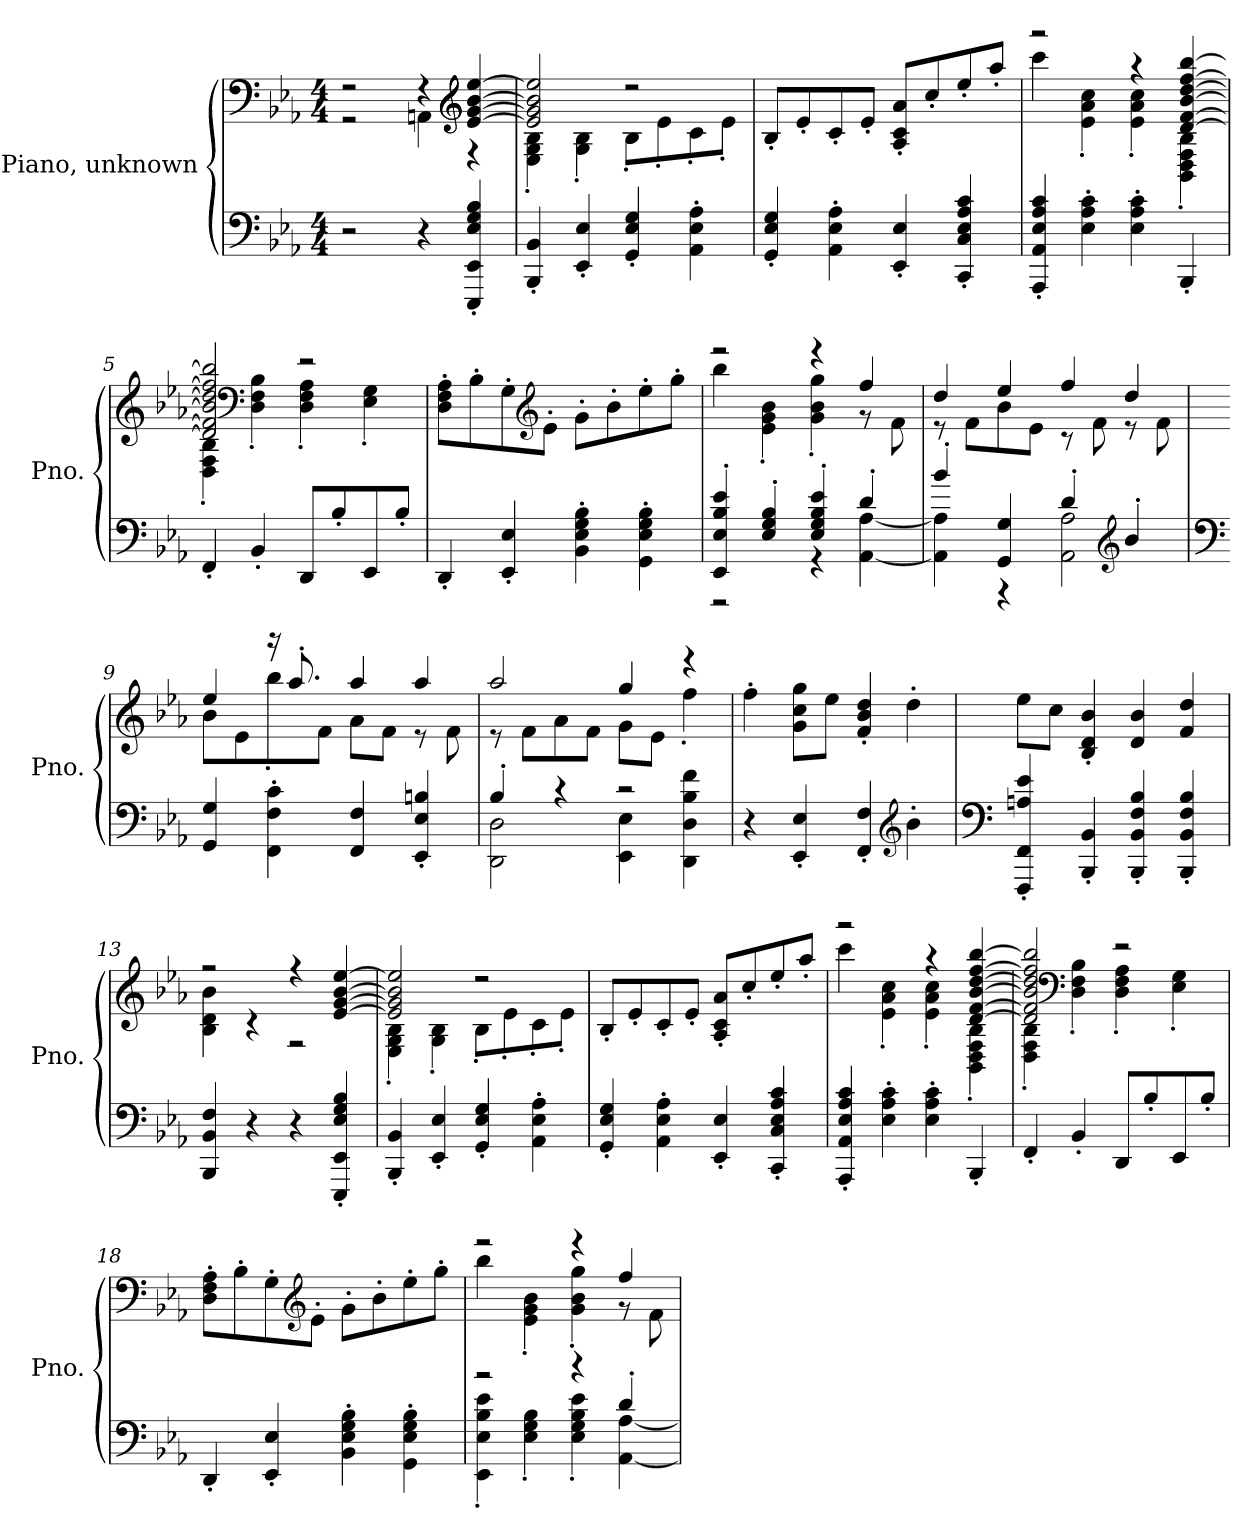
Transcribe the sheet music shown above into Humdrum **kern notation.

**kern	**kern
*part1	*part1
*staff2	*staff1
*I"Piano, unknown	*
*I'Pno.	*
*clefF4	*clefF4
*k[b-e-a-]	*k[b-e-a-]
*M4/4	*M4/4
*MM120	*MM120
=1	=1
*	*^
2r	2r	2r
4r	4r	4AAn\
*	*clefG2	*
4EEE-/' 4EE-/' 4E-/' 4G/' 4B-/'	[4e-/ [4g/ [4b-/ [4ee-/	4r
=2	=2	=2
4BBB-/' 4BB-/'	2e-/] 2g/] 2b-/] 2ee-/]	4E-\' 4G\' 4B-\'
4EE-/' 4E-/'	.	4G\' 4B-\'
4GG/' 4E-/' 4G/'	2r	8B-'\L
.	.	8e-'\
4AA-\' 4E-\' 4A-\'	.	8c'\
.	.	8e-'\J
*	*v	*v
=3	=3
4GG/' 4E-/' 4G/'	8B-'/L
.	8e-'/
4AA-\' 4E-\' 4A-\'	8c'/
.	8e-'/J
4EE-/' 4E-/'	8A-/' 8c/' 8a-/'L
.	8cc'/
4CC/' 4C/' 4E-/' 4A-/' 4c/'	8ee-'/
.	8aa-'/J
=4	=4
*	*^
4AAA-/' 4AA-/' 4E-/' 4A-/' 4c/'	2r	4ccc\
4E-\' 4A-\' 4c\'	.	4e-\' 4a-\' 4cc\'
4E-\' 4A-\' 4c\'	4r	4e-\' 4a-\' 4cc\'
4BBB-'/	[4d/ [4f/ [4b-/ [4dd/ [4ff/ [4bb-/	4BB-\' 4D\' 4F\' 4B-\'
=5	=5	=5
4FF'/	2d/] 2f/] 2b-/] 2dd/] 2ff/] 2bb-/]	4D\' 4F\' 4B-\'
*	*clefF4	*
4BB-'/	.	4D\' 4F\' 4B-\'
8DD/L	2r	4D\' 4F\' 4A-\'
8B-'/	.	.
8EE-/	.	4E-\' 4G\'
8B-'/J	.	.
*	*v	*v
!!LO:LB:g=z
=6	=6
4DD'/	8D\' 8F\' 8A-\'L
.	8B-'\
4EE-/' 4E-/'	8G'\
*	*clefG2
.	8e-'\J
4BB-\' 4E-\' 4G\' 4B-\'	8g'\L
.	8b-'\
4GG\' 4E-\' 4G\' 4B-\'	8ee-'\
.	8gg'\J
=7	=7
*^	*^
4EE-/' 4E-/' 4B-/' 4e-/'	2r	2r	4bb-\
4E-/' 4G/' 4B-/'	.	.	4e-\' 4g\' 4b-\'
4E-/' 4G/' 4B-/' 4e-/'	4r	4r	4g\' 4b-\' 4gg\'
4d'/	[4AA-\ [4A-\	4ff/	8r
.	.	.	8f\
=8	=8	=8	=8
4b-'/	4AA-\] 4A-\]	4dd/	8r
.	.	.	8f\L
4GG/ 4G/	4r	4ee-/	8b-\
.	.	.	8e-\J
4d'/	2AA-\ 2A-\	4ff/	8r
.	.	.	8f\
*clefG2	*	*	*
4b-'/	.	4dd/	8r
.	.	.	8f\
*v	*v	*	*
=9	=9	=9
*clefF4	*	*
4GG/ 4G/	4ee-/	8b-\L
.	.	8e-\
4FF\' 4F\' 4c\'	16r	8bb-'\
.	8.aa-'/	.
.	.	8f\J
4FF/ 4F/	4aa-/	8a-\L
.	.	8f\J
4EE-/' 4E-/' 4Bn/'	4aa-/	8r
.	.	8f\
!!LO:LB:g=z	!!
=10	=10	=10
*^	*	*
4B-'/	2DD\ 2D\	2aa-/	8r
.	.	.	8f\L
4r	.	.	8a-\
.	.	.	8f\J
2r	4EE-\ 4E-\	4gg/	8g\L
.	.	.	8e-\J
.	4DD\ 4D\ 4B-\ 4f\	4r	4ff'\
*v	*v	*	*
*	*v	*v
=11	=11
4r	4ff'\
4EE-/' 4E-/'	8g\ 8cc\ 8gg\L
.	8ee-\J
4FF/' 4F/'	4f/' 4b-/' 4dd/'
*clefG2	*
4b-'\	4dd'\
=12	=12
*clefF4	*
4FFF/' 4FF/' 4An/' 4e-/'	8ee-\L
.	8cc\J
4BBB-/' 4BB-/'	4B-/' 4d/' 4b-/'
4BBB-/' 4BB-/' 4F/' 4B-/'	4d/ 4b-/
4BBB-/' 4BB-/' 4F/' 4B-/'	4f/ 4dd/
=13	=13
*	*^
4BBB-/ 4BB-/ 4F/	2r	4B-\ 4d\ 4b-\
4r	.	4r
4r	4r	2r
4EEE-/' 4EE-/' 4E-/' 4G/' 4B-/'	[4e-/ [4g/ [4b-/ [4ee-/	.
=14	=14	=14
4BBB-/' 4BB-/'	2e-/] 2g/] 2b-/] 2ee-/]	4E-\' 4G\' 4B-\'
4EE-/' 4E-/'	.	4G\' 4B-\'
4GG/' 4E-/' 4G/'	2r	8B-'\L
.	.	8e-'\
4AA-\' 4E-\' 4A-\'	.	8c'\
.	.	8e-'\J
*	*v	*v
!!LO:LB:g=z
=15	=15
4GG/' 4E-/' 4G/'	8B-'/L
.	8e-'/
4AA-\' 4E-\' 4A-\'	8c'/
.	8e-'/J
4EE-/' 4E-/'	8A-/' 8c/' 8a-/'L
.	8cc'/
4CC/' 4C/' 4E-/' 4A-/' 4c/'	8ee-'/
.	8aa-'/J
=16	=16
*	*^
4AAA-/' 4AA-/' 4E-/' 4A-/' 4c/'	2r	4ccc\
4E-\' 4A-\' 4c\'	.	4e-\' 4a-\' 4cc\'
4E-\' 4A-\' 4c\'	4r	4e-\' 4a-\' 4cc\'
4BBB-'/	[4d/ [4f/ [4b-/ [4dd/ [4ff/ [4bb-/	4BB-\' 4D\' 4F\' 4B-\'
=17	=17	=17
4FF'/	2d/] 2f/] 2b-/] 2dd/] 2ff/] 2bb-/]	4D\' 4F\' 4B-\'
*	*clefF4	*
4BB-'/	.	4D\' 4F\' 4B-\'
8DD/L	2r	4D\' 4F\' 4A-\'
8B-'/	.	.
8EE-/	.	4E-\' 4G\'
8B-'/J	.	.
*	*v	*v
=18	=18
4DD'/	8D\' 8F\' 8A-\'L
.	8B-'\
4EE-/' 4E-/'	8G'\
*	*clefG2
.	8e-'\J
4BB-\' 4E-\' 4G\' 4B-\'	8g'\L
.	8b-'\
4GG\' 4E-\' 4G\' 4B-\'	8ee-'\
.	8gg'\J
=19	=19
*^	*^
2r	4EE-\' 4E-\' 4B-\' 4e-\'	2r	4bb-\
.	4E-\' 4G\' 4B-\'	.	4e-\' 4g\' 4b-\'
4r	4E-\' 4G\' 4B-\' 4e-\'	4r	4g\' 4b-\' 4gg\'
4d'/	[4AA-\ [4A-\	4ff/	8r
.	.	.	8f\
*v	*v	*	*
*	*v	*v
=	=
*-	*-
